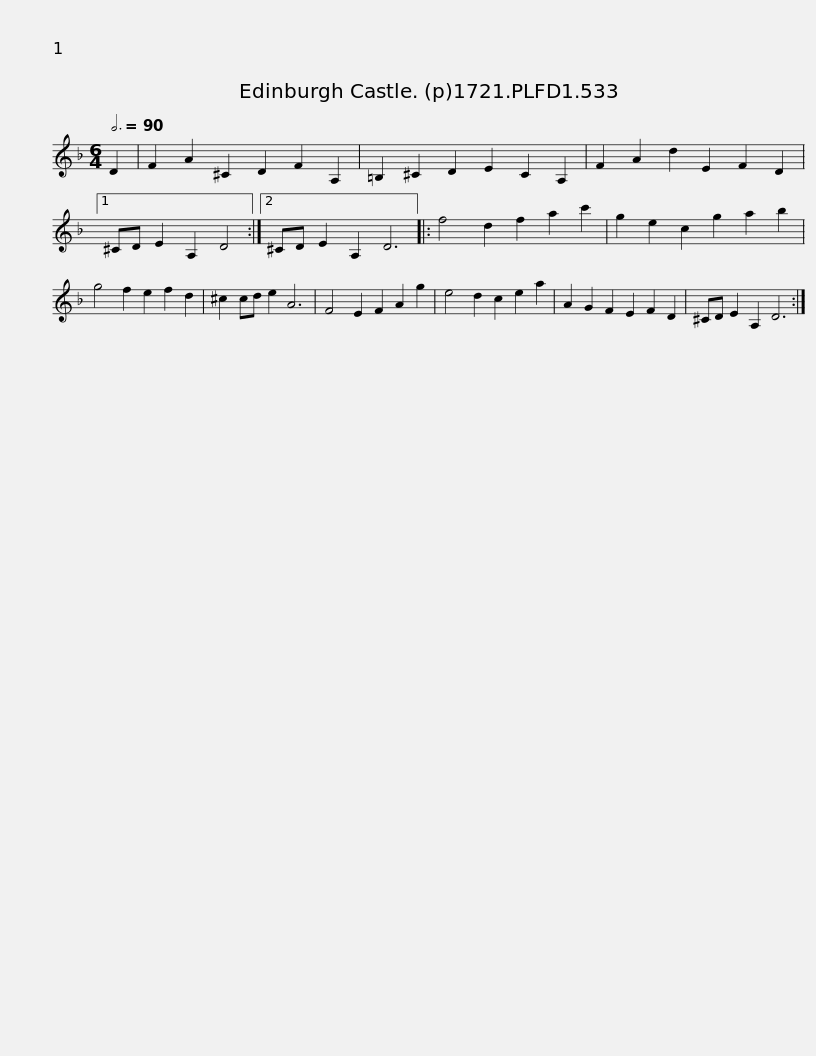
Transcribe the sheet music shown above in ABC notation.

X:1
L:1/8
Q:3/4=90
M:6/4
I:linebreak $
K:Dmin
V:1 treble
V:1
 D2 | F2 A2 ^C2 D2 F2 A,2 | =B,2 ^C2 D2 E2 C2 A,2 | F2 A2 d2 E2 F2 D2 |1 ^CD E2 A,2 D4 :|2 %5
 ^CD E2 A,2 D6 |:$ f4 d2 f2 a2 c'2 | g2 e2 c2 g2 a2 b2 | g4 f2 e2 f2 d2 | ^c2 cd e2 A6 | %10
 F4 E2 F2 A2 g2 | e4 d2 c2 e2 a2 | A2 G2 F2 E2 F2 D2 |$ ^CD E2 A,2 D6 :| %14
